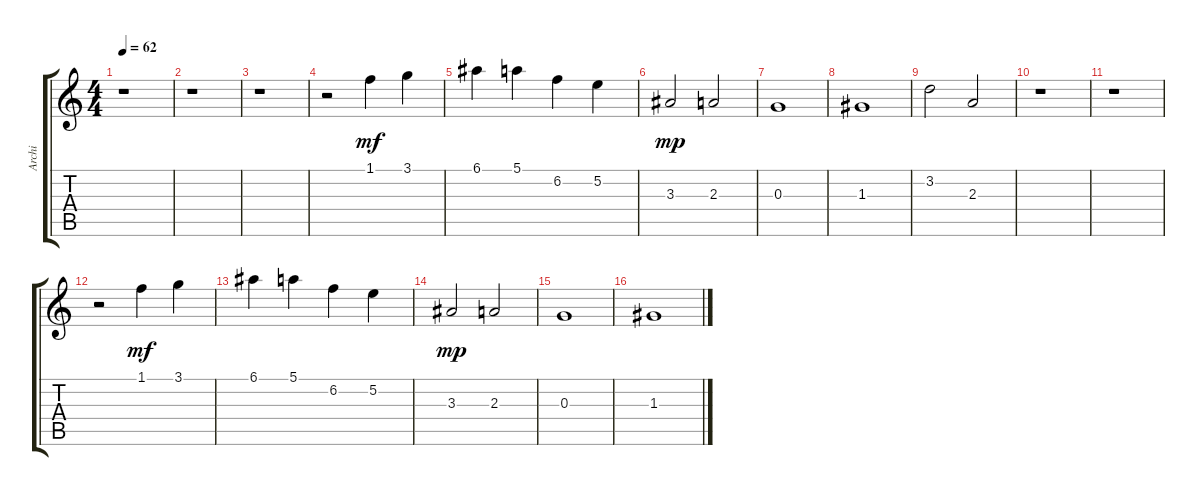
\track ("Archi" "Archi") {instrument acousticguitarnylon}
\staff {score tabs}
\tuning (E4 B3 G3 D3 A2 E2) {hide}
\ts (4 4)
\tempo 62
\clef g2
\ks c
r.1{dy mf instrument acousticguitarnylon} |
r.1 |
r.1 |
r.2 1.1.4 3.1.4 |
6.1.4 5.1.4 6.2.4 5.2.4 |
3.3.2{dy mp} 2.3.2 |
0.3.1 |
1.3.1 |
3.2.2 2.3.2 |
r.1 |
r.1 |
r.2 1.1.4{dy mf} 3.1.4 |
6.1.4 5.1.4 6.2.4 5.2.4 |
3.3.2{dy mp} 2.3.2 |
0.3.1 |
1.3.1
